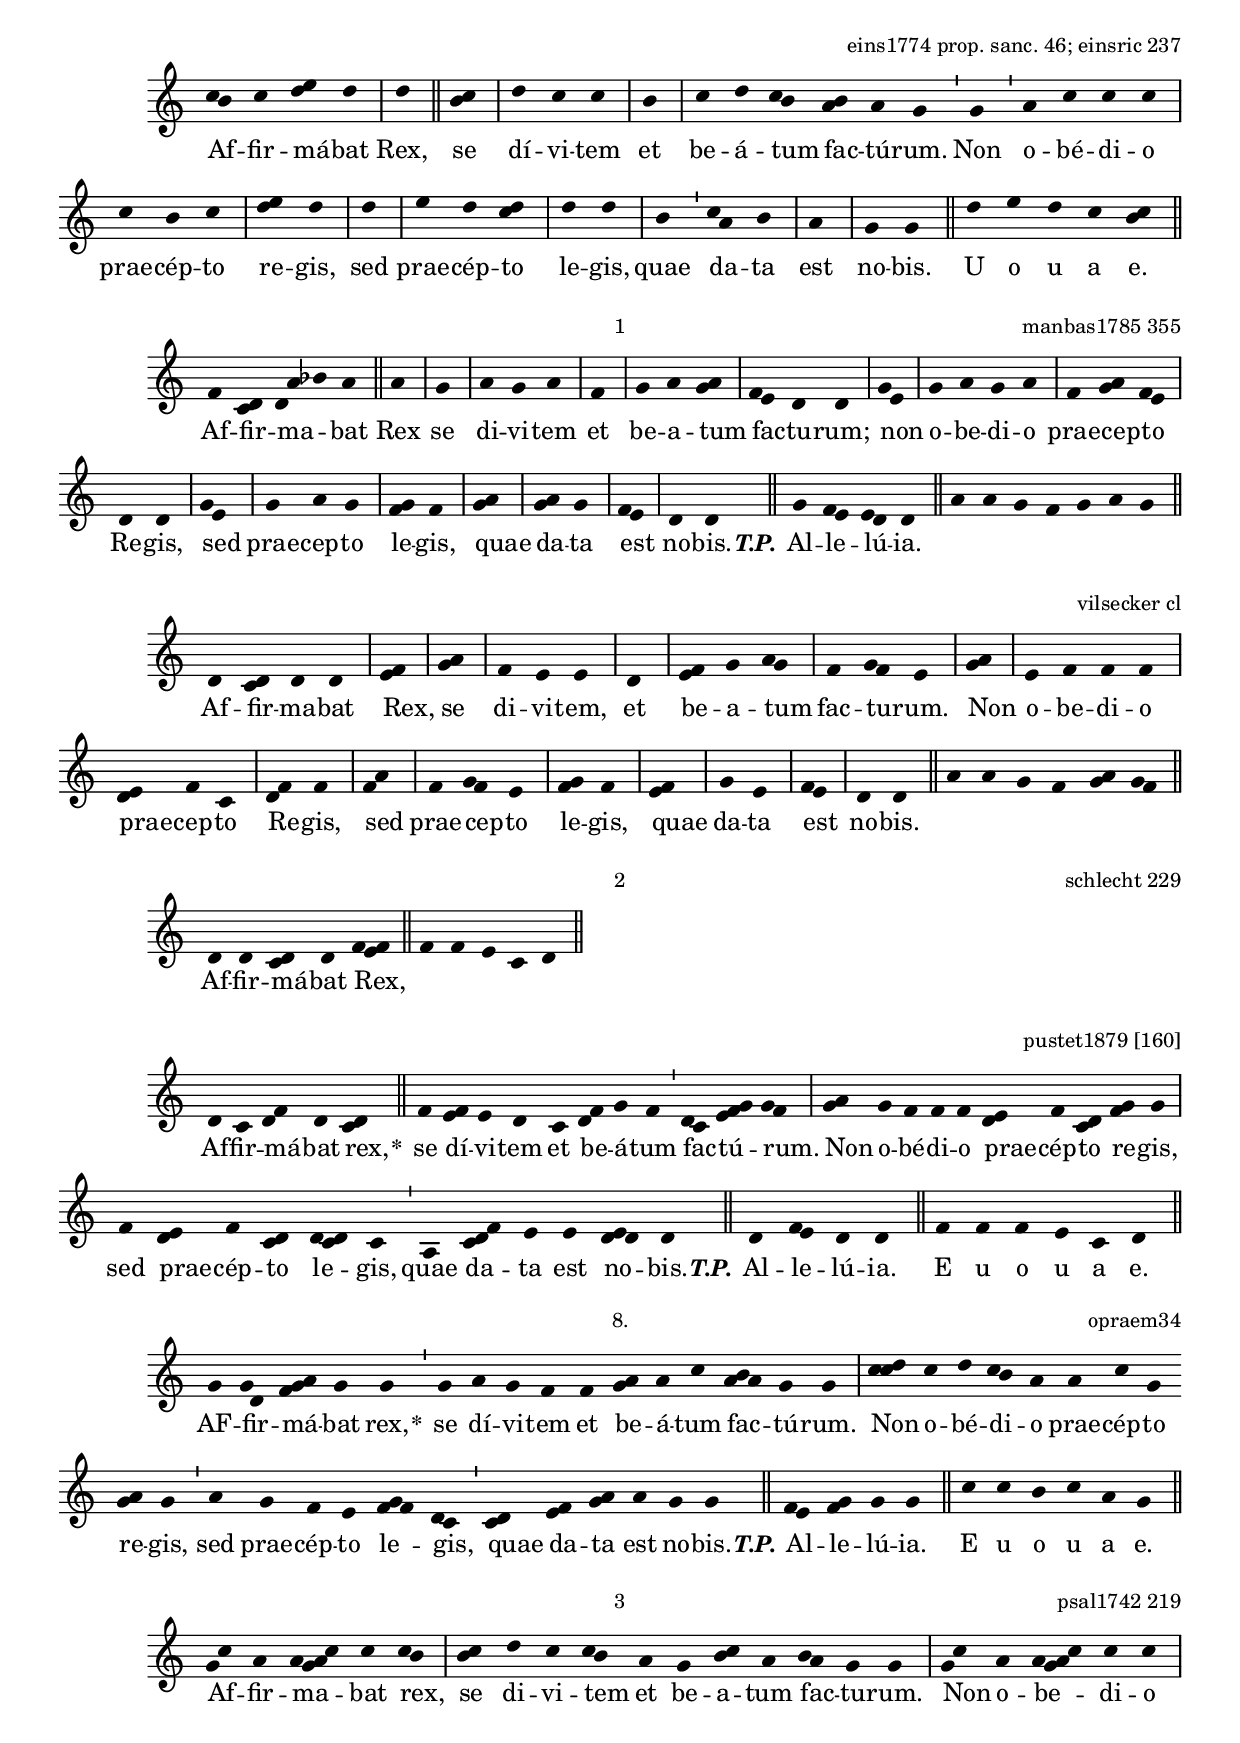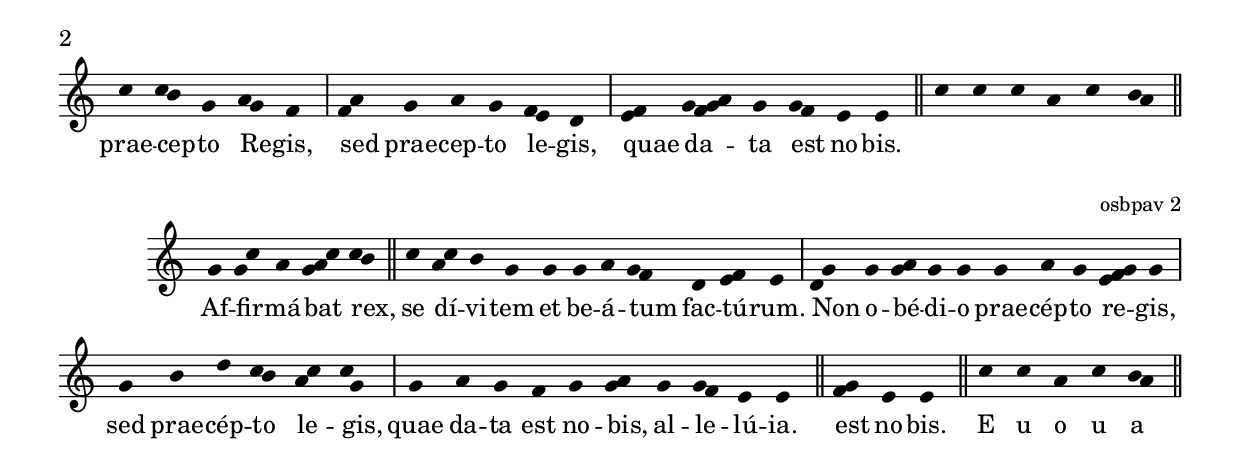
\version "2.19.32"

\include "../lib/synopsis.ily"

\score {
  \transpose c c' {
    \plainchant
    \melisma { c' b } c' \melisma { d' e' } d' \bar "|" d' \bar "||"
    \melisma { b c' } \bar "|" d' c' c' \bar "|" b \bar "|" c' d' \melisma { c' b } \melisma { a b } a g \bar "'"
    g \bar "'" a c' c' c' \bar "|" c' b c' \bar "|" \melisma { d' e' } d' \bar "|"
    d' \bar "|" e' d' \melisma { c' d' } \bar "|" d' d' \bar "|"
    b \bar "'" \melisma { c' a } b \bar "|" a \bar "|" g g \bar "||"
    d' e' d' c' \melisma { b c' } \bar "||"
  }
  \addlyrics {
    Af -- fir -- má -- bat Rex,
    se dí -- vi -- tem et be -- á -- tum
    fac -- tú -- rum.
    Non o -- bé -- di -- o prae -- cép -- to re -- gis,
    sed prae -- cép -- to le -- gis,
    quae da -- ta est no -- bis.
    U o u a e.
  }
  \header {
    fontes = "eins1774 prop. sanc. 46; einsric 237"
  }
}

\score {
  \transpose c c' {
    \plainchant
    f4 \melisma { c d } \melisma { d a bes } a \bar "||" a \bar "|"
    g \bar "|" a g a \bar "|" f \bar "|" g a \melisma { g a } \bar "|" \melisma { f e } d d \bar "|"
    \melisma { g e } \bar "|" g a g a \bar "|" f \melisma { g a } \melisma { f e } \bar "|" d d \bar "|"
    \melisma { g e } \bar "|" g a g \bar "|" \melisma { f g } f \bar "|"
    \melisma { g a } \bar "|" \melisma { g a } g \bar "|" \melisma { f e } \bar "|" d d \bar "||"
    g \melisma { f e } \melisma { e d } d \bar "||"
    a a g f g a g \bar "||"
  }
  \addlyrics {
    Af -- fir -- ma -- bat Rex
    se di -- vi -- tem et be -- a -- tum fac -- tu -- rum;
    non o -- be -- di -- o prae -- cep -- to Re -- gis,
    sed prae -- cep -- to le -- gis,
    quae da -- ta est no -- bis.
    \set stanza = \markup{\italic{T.P.}} Al -- le -- lú -- ia.
  }
  \header {
    annotation = "1"
    fontes = "manbas1785 355"
  }
}

\score {
  \transpose c c' {
    \plainchant
    d4 \melisma { c d } d d \bar "|" \melisma { e f } \bar "|"
    \melisma { g a } \bar "|" f e e \bar "|" d \bar "|" \melisma { e f } g \melisma { a g } \bar "|"
    f \melisma { g f } e \bar "|"
    \melisma { g a } \bar "|" e f f f \bar "|" \melisma { d e } f c \bar "|" \melisma { d f } f \bar "|"
    \melisma { f a } \bar "|" f \melisma { g f } e \bar "|" \melisma { f g } f \bar "|"
    \melisma { e f } \bar "|" g e \bar "|" \melisma { f e } \bar "|" d d \bar "||"
    a a g f \melisma { g a } \melisma { g f } \bar "||"
  }
  \addlyrics {
    Af -- fir -- ma -- bat Rex,
    se di -- vi -- tem, et be -- a -- tum
    fac -- tu -- rum.
    Non o -- be -- di -- o prae -- cep -- to Re -- gis,
    sed prae -- cep -- to le -- gis,
    quae da -- ta est no -- bis.
  }
  \header {
    fontes = "vilsecker cl"
  }
}

\score {
  \transpose c c' {
    \plainchant
    d4 d \melisma { c d } d \melisma { f e f } \bar "||"

    f f e c d \bar "||"
  }
  \addlyrics {
    Af -- fir -- má -- bat Rex,
  }
  \header {
    annotation = "2"
    fontes = "schlecht 229"
  }
}

\score {
  \transpose c c' {
    \plainchant
    d4 c \melisma{ d f } d \melisma{ c d } \bar "||"
    f \melisma{ e f } e d c \melisma{ d f } g f \bar "'"
    \melisma{ d c } \melisma{ e f g } \melisma{ g f } \bar "|"
    \melisma{ g a } g f f f \melisma{ d e } f \melisma{ c d } \melisma{ f g } g \bar "|"
    f \melisma{ d e } f \melisma{ c d } \melisma{ d c d } c \bar "'"
    a, \melisma{ c d f } e e \melisma{ d e d } d \bar "||"
    d \melisma{ f e } d d \bar "||"
    f f f e c d \bar "||"
  }
  \addlyrics {
    Af -- fir -- má -- bat rex, \set stanza = \markup{"*"}
    se dí -- vi -- tem et be -- á -- tum
    fac -- tú -- rum.
    Non o -- bé -- di -- o prae -- cép -- to re -- gis,
    sed prae -- cép -- to le -- gis,
    quae da -- ta est no -- bis.
    \set stanza = \markup{\italic{T.P.}}
    Al -- le -- lú -- ia.
    E u o u a e.
  }
  \header {
    fontes = "pustet1879 [160]"
  }
}

\score {
  \transpose c c' {
    \plainchant
    g4 \melisma { g d } \melisma { f g a } g \bar "" g \bar "'"
    g \bar "" a g f \bar "" f \bar "" \melisma { g a } a c' \bar "" \melisma { a b a } g g \bar "|"
    \melisma { c' c' d' } \bar "" c' d' \melisma { c' b } a \bar "" a c' g \bar "" \melisma { g a } g \bar "'"
    a \bar "" g f e \bar "" \melisma { f g f } \melisma { d c } \bar "'"
    \melisma { c d } \bar "" \melisma { e f } \melisma { g a } \bar "" a \bar "" g g \bar "||"
    \melisma { f e } \melisma { f g } g g \bar "||"
    c' \bar "" c' \bar "" b \bar "" c' \bar "" a \bar "" g \bar "||"
  }
  \addlyrics {
    AF -- fir -- má -- bat rex, \set stanza = \markup{"*"}
    se dí -- vi -- tem et be -- á -- tum fac -- tú -- rum.
    Non o -- bé -- di -- o prae -- cép -- to re -- gis,
    sed prae -- cép -- to le -- gis,
    quae da -- ta est no -- bis.
    \set stanza = \markup{\italic{T.P.}}
    Al -- le -- lú -- ia.
    E u o u a e.
  }
  \header {
    annotation = "8."
    mode = "8"
    office-part = "antiphona"
    fontes = "opraem34"
  }
}

\score {
  \transpose c c' {
    \plainchant
    \melisma { g4 c' } a \melisma { a g a c' } c' \melisma { c' b } \bar "|"
    \melisma { b c' } d' c' \melisma { c' b } a g \melisma { b c' } a \melisma { b a } g g \bar "|"
    \melisma { g c' } a \melisma { a g a c' } c' c' \bar "|" c' \melisma { c' b } g \melisma { a g } f \bar "|"
    \melisma { f a } g a g \melisma { f e } d \bar "|"
    \melisma { e f } \melisma { g f g a } g \melisma { g f } e e \bar "||"

    c' c' c' a c' \melisma { b a } \bar "||"
  }
  \addlyrics {
    Af -- fir -- ma -- bat rex,
    se di -- vi -- tem et be -- a -- tum
    fac -- tu -- rum.
    Non o -- be -- di -- o prae -- cep -- to Re -- gis,
    sed prae -- cep -- to le -- gis,
    quae da -- ta est no -- bis.
  }
  \header {
    annotation = "3"
    fontes = "psal1742 219"
  }
}

\score {
  \transpose c c' {
    \plainchant
    g4 \melisma { g c' } a \melisma { g a c' } \melisma { c' b } \bar "||"
    c' \melisma { a c' } b g g g a \melisma { g f } d \melisma { e f } e \bar "|"
    \melisma { d g } g \melisma { g a } g g g a g \melisma { e f g } g \bar "|"
    g b d' \melisma { c' b } \melisma { a c' } \melisma { c' g } \bar "|"
    g a g f g \melisma { g a } g \melisma { g f } e e \bar "||"
    \melisma { f g } e e \bar "||"
    c' c' a c' \melisma { b a } \bar "||"
  }
  \addlyrics {
    Af -- fir -- má -- bat rex,
    se dí -- vi -- tem et be -- á -- tum
    fac -- tú -- rum.
    Non o -- bé -- di -- o prae -- cép -- to re -- gis,
    sed prae -- cép -- to le -- gis,
    quae da -- ta est no -- bis, al -- le -- lú -- ia.
    est no -- bis.
    E u o u a e.
  }
  \header {
    fontes = "osbpav 2"
  }
}

%{
\score {
  \transpose c c' {
    \plainchant

  }
  \addlyrics {

  }
  \header {
    fontes = ""
  }
}
%}